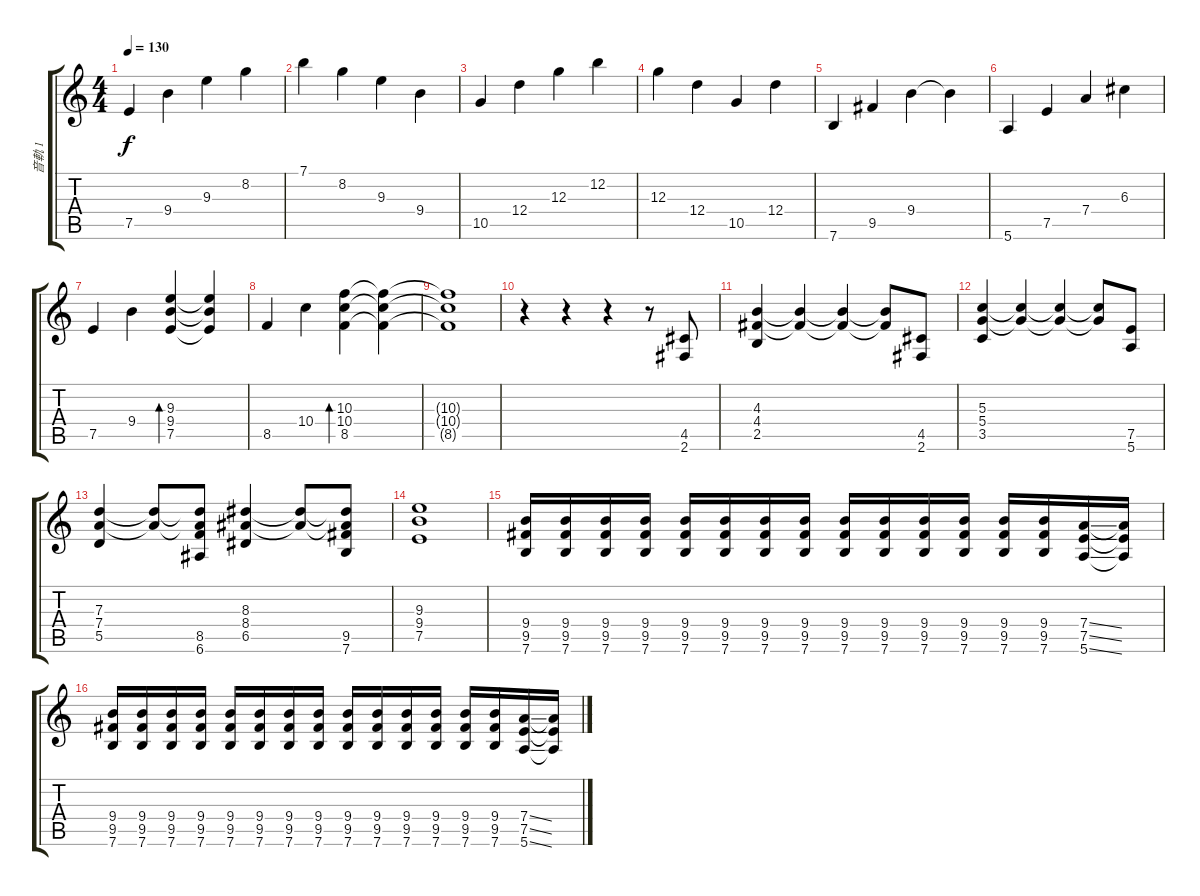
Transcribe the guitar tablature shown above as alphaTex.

\track ("音軌 1" "音軌 1") {instrument distortionguitar}
\staff {score tabs}
\tuning (E4 B3 G3 D3 A2 E2) {hide}
\ts (4 4)
\tempo 130
\clef g2
\ks c
7.5.4{dy f} 9.4.4 9.3.4 8.2.4 |
7.1.4 8.2.4 9.3.4 9.4.4 |
10.5.4 12.4.4 12.3.4 12.2.4 |
12.3.4 12.4.4 10.5.4 12.4.4 |
7.6.4 9.5.4 9.4.4 9.4{t}.4 |
5.6.4 7.5.4 7.4.4 6.3.4 |
7.5.4 9.4.4 (9.3 9.4 7.5).4{bd 480} (9.3{t} 9.4{t} 7.5{t}).4 |
8.5.4 10.4.4 (10.3 10.4 8.5).4{bd 480} (10.3{t} 10.4{t} 8.5{t}).4 |
(10.3{t} 10.4{t} 8.5{t}).1 |
r.4 r.4 r.4 r.8 (4.5 2.6).8 |
(4.3 4.4 2.5).4 (4.3{t} 4.4{t}).4 (4.3{t} 4.4{t}).4 (4.3{t} 4.4{t}).8 (4.5 2.6).8 |
(5.3 5.4 3.5).4 (5.3{t} 5.4{t}).4 (5.3{t} 5.4{t}).4 (5.3{t} 5.4{t}).8 (7.5 5.6).8 |
(7.3 7.4 5.5).4 (7.3{t} 7.4{t}).8 (7.3{t} 7.4{t} 8.5 6.6).8 (8.3 8.4 6.5).4 (8.3{t} 8.4{t}).8 (8.3{t} 8.4{t} 9.5 7.6).8 |
(9.3 9.4 7.5).1 |
(9.4 9.5 7.6).16 (9.4 9.5 7.6).16 (9.4 9.5 7.6).16 (9.4 9.5 7.6).16 (9.4 9.5 7.6).16 (9.4 9.5 7.6).16 (9.4 9.5 7.6).16 (9.4 9.5 7.6).16 (9.4 9.5 7.6).16 (9.4 9.5 7.6).16 (9.4 9.5 7.6).16 (9.4 9.5 7.6).16 (9.4 9.5 7.6).16 (9.4 9.5 7.6).16 (7.4{ss} 7.5{ss} 5.6{ss}).16 (7.4{t} 7.5{t} 5.6{t}).16 |
(9.4 9.5 7.6).16 (9.4 9.5 7.6).16 (9.4 9.5 7.6).16 (9.4 9.5 7.6).16 (9.4 9.5 7.6).16 (9.4 9.5 7.6).16 (9.4 9.5 7.6).16 (9.4 9.5 7.6).16 (9.4 9.5 7.6).16 (9.4 9.5 7.6).16 (9.4 9.5 7.6).16 (9.4 9.5 7.6).16 (9.4 9.5 7.6).16 (9.4 9.5 7.6).16 (7.4{ss} 7.5{ss} 5.6{ss}).16 (7.4{t} 7.5{t} 5.6{t}).16
